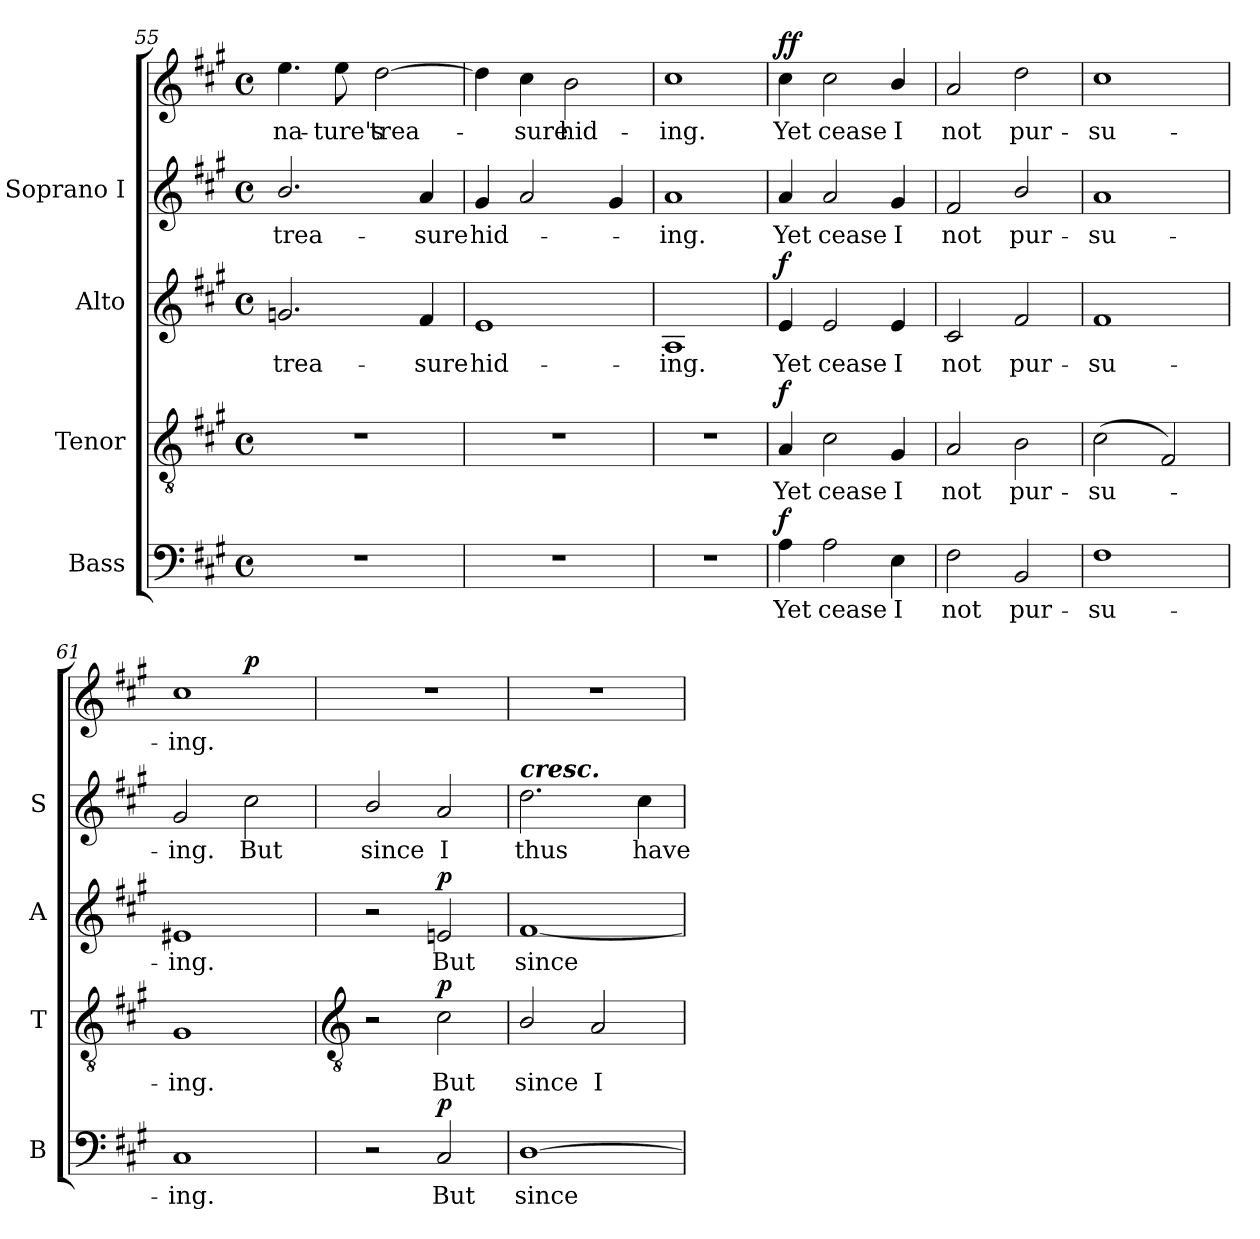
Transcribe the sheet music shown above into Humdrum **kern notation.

**kern	**text	**dynam	**kern	**text	**dynam	**kern	**text	**dynam	**kern	**text	**kern	**text	**dynam
*part4	*part4	*part4	*part3	*part3	*part3	*part2	*part2	*part2	*part1	*part1	*part1	*part1	*part1
*staff5	*staff5	*staff5	*staff4	*staff4	*staff4	*staff3	*staff3	*staff3	*staff2	*staff2	*staff1	*staff1	*staff1/2
*I"Bass	*	*	*I"Tenor	*	*	*I"Alto	*	*	*I"Soprano I	*	*	*	*
*I'B	*	*	*I'T	*	*	*I'A	*	*	*I'S	*	*	*	*
!!LO:LB:g=z
*clefF4	*	*	*clefGv2	*	*	*clefG2	*	*	*clefG2	*	*clefG2	*	*
*k[f#c#g#]	*	*	*k[f#c#g#]	*	*	*k[f#c#g#]	*	*	*k[f#c#g#]	*	*k[f#c#g#]	*	*
*A:	*	*	*A:	*	*	*A:	*	*	*A:	*	*A:	*	*
*M4/4	*	*	*M4/4	*	*	*M4/4	*	*	*M4/4	*	*M4/4	*	*
*met(c)	*	*	*met(c)	*	*	*met(c)	*	*	*met(c)	*	*met(c)	*	*
=55	=55	=55	=55	=55	=55	=55	=55	=55	=55	=55	=55	=55	=55
!	!	!	!	!	!	!	!LO:LY:b	!	!	!LO:LY:b	!	!LO:LY:b	!
1r	.	.	1r	.	.	2.gn	trea-	.	2.b/	trea-	4.ee	na-	.
!	!	!	!	!	!	!	!	!	!	!	!	!LO:LY:b	!
.	.	.	.	.	.	.	.	.	.	.	8ee	-ture's	.
!	!	!	!	!	!	!	!	!	!	!	!	!LO:LY:b	!
.	.	.	.	.	.	.	.	.	.	.	[2dd	trea-	.
!	!	!	!	!	!	!	!LO:LY:b	!	!	!LO:LY:b	!	!	!
.	.	.	.	.	.	4f#	-sure	.	4a/	-sure	.	.	.
=56	=56	=56	=56	=56	=56	=56	=56	=56	=56	=56	=56	=56	=56
!	!	!	!	!	!	!	!LO:LY:b	!	!	!LO:LY:b	!	!	!
1r	.	.	1r	.	.	1e	hid-	.	4g#	-hid-	4dd]	.	.
!	!	!	!	!	!	!	!	!	!	!	!	!LO:LY:b	!
.	.	.	.	.	.	.	.	.	2a/	.	4cc#	sure	.
!	!	!	!	!	!	!	!	!	!	!	!	!LO:LY:b	!
.	.	.	.	.	.	.	.	.	.	.	2b	hid-	.
.	.	.	.	.	.	.	.	.	4g#	.	.	.	.
=57	=57	=57	=57	=57	=57	=57	=57	=57	=57	=57	=57	=57	=57
!	!	!	!	!	!	!	!LO:LY:b	!	!	!LO:LY:b	!	!LO:LY:b	!
1r	.	.	1r	.	.	1A	-ing.	.	1a	ing.	1cc#	ing.	.
=58	=58	=58	=58	=58	=58	=58	=58	=58	=58	=58	=58	=58	=58
!	!LO:LY:b	!LO:DY:b	!	!LO:LY:b	!LO:DY:b	!	!LO:LY:b	!LO:DY:b	!	!LO:LY:b	!	!LO:LY:b	!LO:DY:b=2
!	!	!	!	!	!	!	!	!	!	!	!	!	!LO:DY:n=1:b
4A\	Yet	f	4A	Yet	f	4e	Yet	f	4a/	Yet	4cc#	Yet	f f
!	!LO:LY:b	!	!	!LO:LY:b	!	!	!LO:LY:b	!	!	!LO:LY:b	!	!LO:LY:b	!
2A\	cease	.	2c#	cease	.	2e	cease	.	2a/	cease	2cc#	cease	.
!	!LO:LY:b	!	!	!LO:LY:b	!	!	!LO:LY:b	!	!	!LO:LY:b	!	!LO:LY:b	!
4E	I	.	4G#	I	.	4e	I	.	4g#	I	4b/	I	.
=59	=59	=59	=59	=59	=59	=59	=59	=59	=59	=59	=59	=59	=59
!	!LO:LY:b	!	!	!LO:LY:b	!	!	!LO:LY:b	!	!	!LO:LY:b	!	!LO:LY:b	!
2F#	not	.	2A	not	.	2c#	not	.	2f#	-not	2a	not	.
!	!LO:LY:b	!	!	!LO:LY:b	!	!	!LO:LY:b	!	!	!LO:LY:b	!	!LO:LY:b	!
2BB	pur-	.	2B	pur-	.	2f#	pur-	.	2b/	pur-	2dd	pur-	.
=60	=60	=60	=60	=60	=60	=60	=60	=60	=60	=60	=60	=60	=60
!	!LO:LY:b	!	!	!LO:LY:b	!	!	!LO:LY:b	!	!	!LO:LY:b	!	!LO:LY:b	!
1F#	-su-	.	(<2c#	-su-	.	1f#	-su-	.	1a	-su-	1cc#	-su-	.
.	.	.	2F#)	.	.	.	.	.	.	.	.	.	.
=61	=61	=61	=61	=61	=61	=61	=61	=61	=61	=61	=61	=61	=61
!	!LO:LY:b	!	!	!LO:LY:b	!	!	!LO:LY:b	!	!	!LO:LY:b	!	!LO:LY:b	!
1C#	-ing.	.	1G#	ing.	.	1e#X	-ing.	.	2g#	ing.	1cc#	-ing.	.
!	!	!	!	!	!	!	!	!	!	!LO:LY:b	!	!	!LO:DY:b=2
.	.	.	.	.	.	.	.	.	2cc#	But	.	.	p
!!LO:LB:g=z
=62	=62	=62	=62	=62	=62	=62	=62	=62	=62	=62	=62	=62	=62
*	*	*	*clefGv2	*	*	*	*	*	*	*	*	*	*
!	!	!	!	!	!	!	!	!	!	!LO:LY:b	!	!	!
2r	.	.	2r	.	.	2r	.	.	2b/	since	1r	.	.
!	!LO:LY:b	!LO:DY:b	!	!LO:LY:b	!LO:DY:b	!	!LO:LY:b	!LO:DY:b	!	!LO:LY:b	!	!	!
2C#	But	p	2c#	But	p	2en	But	p	2a	I	.	.	.
=63	=63	=63	=63	=63	=63	=63	=63	=63	=63	=63	=63	=63	=63
!	!	!	!	!	!	!	!	!	!LO:TX:a:Bi:t=cresc.	!	!	!	!
!	!LO:LY:b	!	!	!LO:LY:b	!	!	!LO:LY:b	!	!	!LO:LY:b	!	!	!
[1D	since	.	2B/	since	.	[1f#	since	.	2.dd	thus	1r	.	.
!	!	!	!	!LO:LY:b	!	!	!	!	!	!	!	!	!
.	.	.	2A	I	.	.	.	.	.	.	.	.	.
!	!	!	!	!	!	!	!	!	!	!LO:LY:b	!	!	!
.	.	.	.	.	.	.	.	.	4cc#	have	.	.	.
=	=	=	=	=	=	=	=	=	=	=	=	=	=
*-	*-	*-	*-	*-	*-	*-	*-	*-	*-	*-	*-	*-	*-
